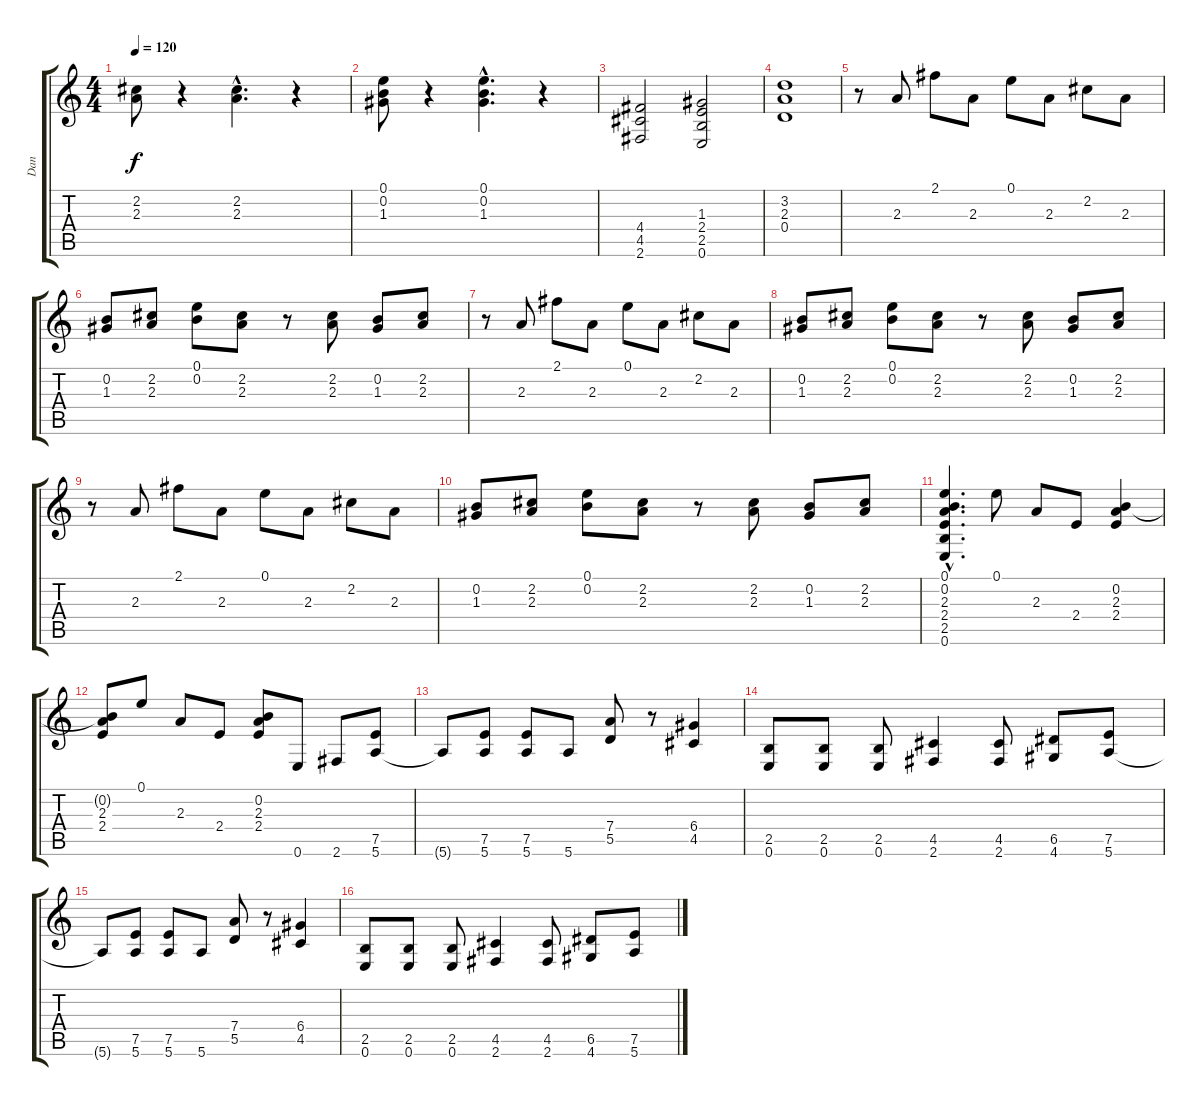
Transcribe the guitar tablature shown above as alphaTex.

\track ("Dan" "Dan") {instrument overdrivenguitar}
\staff {score tabs}
\tuning (E4 B3 G3 D3 A2 E2) {hide}
\ts (4 4)
\tempo 120
\clef g2
\ks c
(2.2 2.3).8{dy f} r.4 (2.2{hac} 2.3{hac}).4{d} r.4 |
(0.1 0.2 1.3).8 r.4 (0.1{hac} 0.2{hac} 1.3{hac}).4{d} r.4 |
(4.4 4.5 2.6).2 (1.3 2.4 2.5 0.6).2 |
(3.2 2.3 0.4).1 |
r.8 2.3.8 2.1.8 2.3.8 0.1.8 2.3.8 2.2.8 2.3.8 |
(0.2 1.3).8 (2.2 2.3).8 (0.1 0.2).8 (2.2 2.3).8 r.8 (2.2 2.3).8 (0.2 1.3).8 (2.2 2.3).8 |
r.8 2.3.8 2.1.8 2.3.8 0.1.8 2.3.8 2.2.8 2.3.8 |
(0.2 1.3).8 (2.2 2.3).8 (0.1 0.2).8 (2.2 2.3).8 r.8 (2.2 2.3).8 (0.2 1.3).8 (2.2 2.3).8 |
r.8 2.3.8 2.1.8 2.3.8 0.1.8 2.3.8 2.2.8 2.3.8 |
(0.2 1.3).8 (2.2 2.3).8 (0.1 0.2).8 (2.2 2.3).8 r.8 (2.2 2.3).8 (0.2 1.3).8 (2.2 2.3).8 |
(0.1{hac} 0.2{hac} 2.3{hac} 2.4{hac} 2.5{hac} 0.6{hac}).4{d} 0.1.8 2.3.8 2.4.8 (0.2 2.3 2.4).4 |
(0.2{t} 2.3 2.4).8 0.1.8 2.3.8 2.4.8 (0.2 2.3 2.4).8 0.6.8 2.6.8 (7.5 5.6).8 |
5.6{t}.8 (7.5 5.6).8 (7.5 5.6).8 5.6.8 (7.4 5.5).8 r.8 (6.4 4.5).4 |
(2.5 0.6).8 (2.5 0.6).8 (2.5 0.6).8 (4.5 2.6).4 (4.5 2.6).8 (6.5 4.6).8 (7.5 5.6).8 |
5.6{t}.8 (7.5 5.6).8 (7.5 5.6).8 5.6.8 (7.4 5.5).8 r.8 (6.4 4.5).4 |
(2.5 0.6).8 (2.5 0.6).8 (2.5 0.6).8 (4.5 2.6).4 (4.5 2.6).8 (6.5 4.6).8 (7.5 5.6).8
